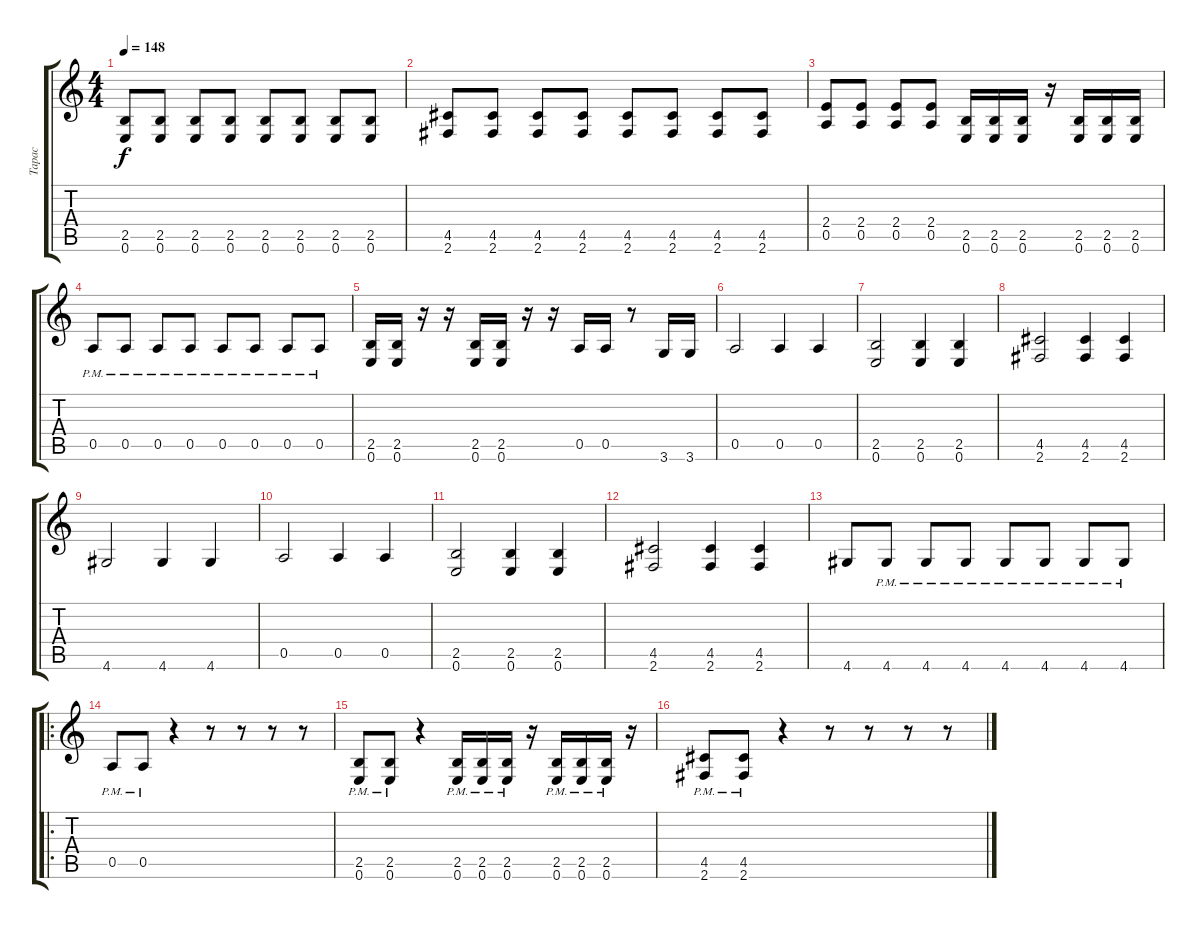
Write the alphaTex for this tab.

\track ("Тарас" "Тарас") {instrument distortionguitar}
\staff {score tabs}
\tuning (E4 B3 G3 D3 A2 E2) {hide}
\ts (4 4)
\tempo 148
\clef g2
\ks c
(2.5 0.6).8{dy f} (2.5 0.6).8 (2.5 0.6).8 (2.5 0.6).8 (2.5 0.6).8 (2.5 0.6).8 (2.5 0.6).8 (2.5 0.6).8 |
(4.5 2.6).8 (4.5 2.6).8 (4.5 2.6).8 (4.5 2.6).8 (4.5 2.6).8 (4.5 2.6).8 (4.5 2.6).8 (4.5 2.6).8 |
(2.4 0.5).8 (2.4 0.5).8 (2.4 0.5).8 (2.4 0.5).8 (2.5 0.6).16 (2.5 0.6).16 (2.5 0.6).16 r.16 (2.5 0.6).16 (2.5 0.6).16 (2.5 0.6).16 |
0.5{pm}.8 0.5{pm}.8 0.5{pm}.8 0.5{pm}.8 0.5{pm}.8 0.5{pm}.8 0.5{pm}.8 0.5{pm}.8 |
(2.5 0.6).16 (2.5 0.6).16 r.16 r.16 (2.5 0.6).16 (2.5 0.6).16 r.16 r.16 0.5.16 0.5.16 r.8 3.6.16 3.6.16 |
0.5.2 0.5.4 0.5.4 |
(2.5 0.6).2 (2.5 0.6).4 (2.5 0.6).4 |
(4.5 2.6).2 (4.5 2.6).4 (4.5 2.6).4 |
4.6.2 4.6.4 4.6.4 |
0.5.2 0.5.4 0.5.4 |
(2.5 0.6).2 (2.5 0.6).4 (2.5 0.6).4 |
(4.5 2.6).2 (4.5 2.6).4 (4.5 2.6).4 |
4.6.8 4.6{pm}.8 4.6{pm}.8 4.6{pm}.8 4.6{pm}.8 4.6{pm}.8 4.6{pm}.8 4.6{pm}.8 |
\ro
0.5{pm}.8 0.5{pm}.8 r.4 r.8 r.8 r.8 r.8 |
(2.5{pm} 0.6{pm}).8 (2.5{pm} 0.6{pm}).8 r.4 (2.5{pm} 0.6{pm}).16 (2.5{pm} 0.6{pm}).16 (2.5{pm} 0.6{pm}).16 r.16 (2.5{pm} 0.6{pm}).16 (2.5{pm} 0.6{pm}).16 (2.5{pm} 0.6{pm}).16 r.16 |
(4.5{pm} 2.6{pm}).8 (4.5{pm} 2.6{pm}).8 r.4 r.8 r.8 r.8 r.8
